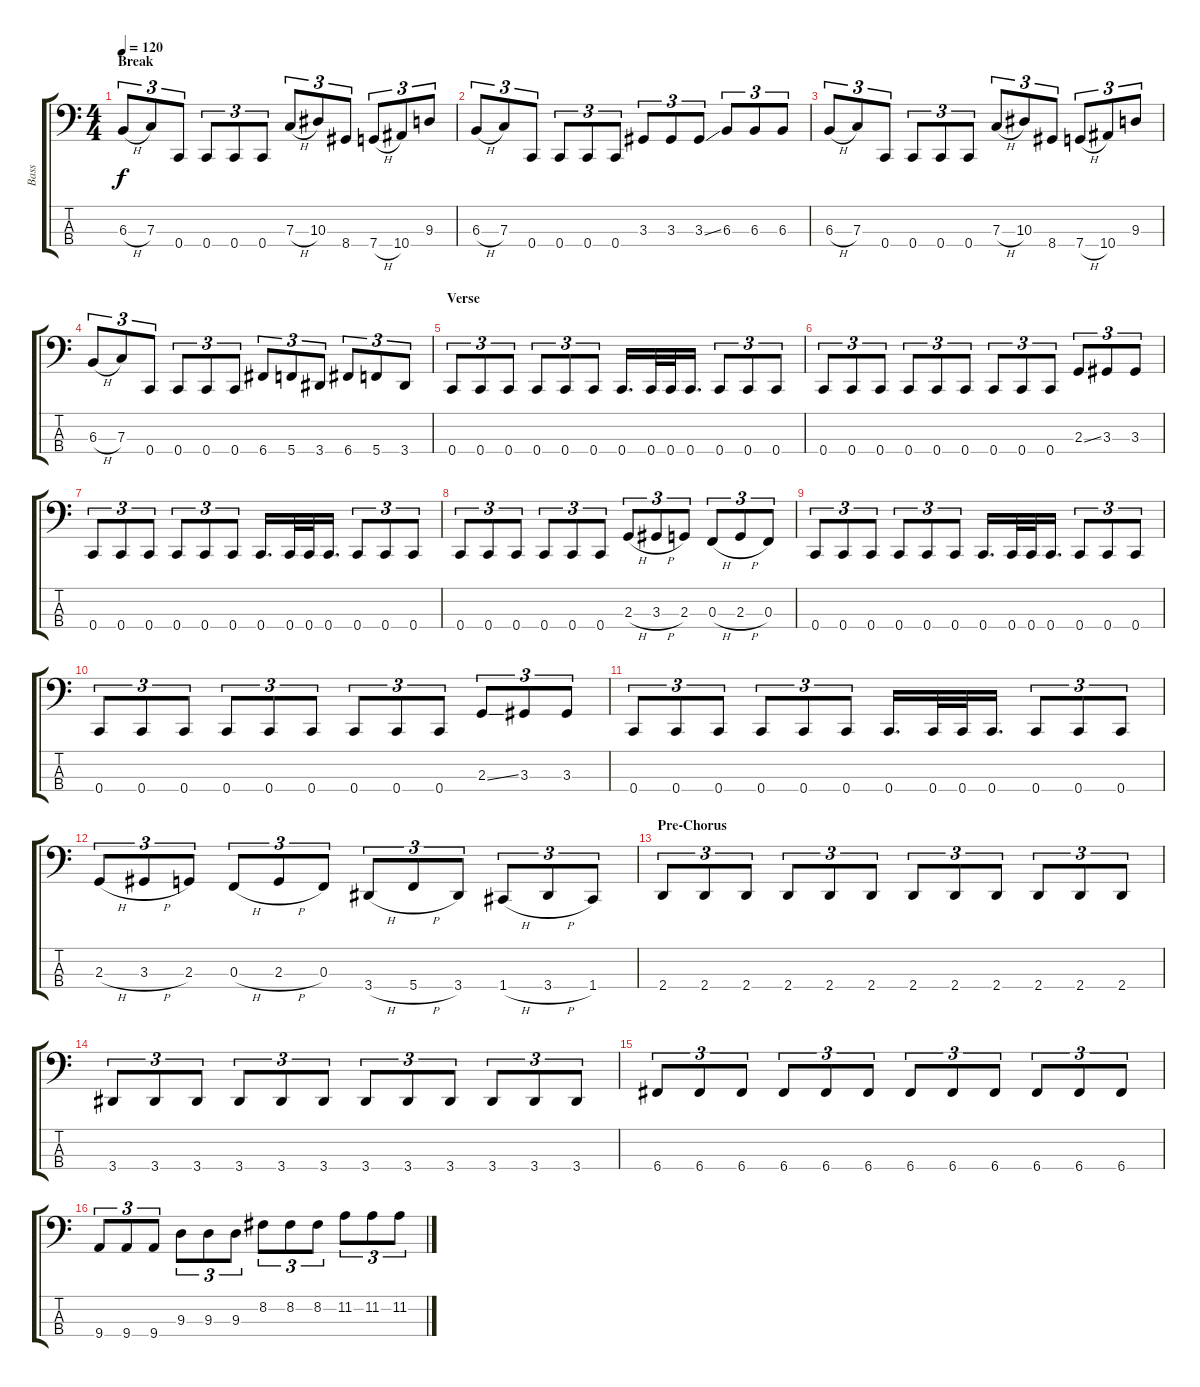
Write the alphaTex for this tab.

\track ("Bass" "Bass") {instrument electricbassfinger}
\staff {score tabs}
\tuning (Eb2 Bb1 F1 C1) {hide}
\ts (4 4)
\section ("" "Break")
\tempo 120
\clef f4
\ks c
6.3{h}.8{tu (3 2) dy f} 7.3.8{tu (3 2)} 0.4.8{tu (3 2)} 0.4.8{tu (3 2)} 0.4.8{tu (3 2)} 0.4.8{tu (3 2)} 7.3{h}.8{tu (3 2)} 10.3.8{tu (3 2)} 8.4.8{tu (3 2)} 7.4{h}.8{tu (3 2)} 10.4.8{tu (3 2)} 9.3.8{tu (3 2)} |
6.3{h}.8{tu (3 2)} 7.3.8{tu (3 2)} 0.4.8{tu (3 2)} 0.4.8{tu (3 2)} 0.4.8{tu (3 2)} 0.4.8{tu (3 2)} 3.3.8{tu (3 2)} 3.3.8{tu (3 2)} 3.3{ss}.8{tu (3 2)} 6.3.8{tu (3 2)} 6.3.8{tu (3 2)} 6.3.8{tu (3 2)} |
6.3{h}.8{tu (3 2)} 7.3.8{tu (3 2)} 0.4.8{tu (3 2)} 0.4.8{tu (3 2)} 0.4.8{tu (3 2)} 0.4.8{tu (3 2)} 7.3{h}.8{tu (3 2)} 10.3.8{tu (3 2)} 8.4.8{tu (3 2)} 7.4{h}.8{tu (3 2)} 10.4.8{tu (3 2)} 9.3.8{tu (3 2)} |
6.3{h}.8{tu (3 2)} 7.3.8{tu (3 2)} 0.4.8{tu (3 2)} 0.4.8{tu (3 2)} 0.4.8{tu (3 2)} 0.4.8{tu (3 2)} 6.4.8{tu (3 2)} 5.4.8{tu (3 2)} 3.4.8{tu (3 2)} 6.4.8{tu (3 2)} 5.4.8{tu (3 2)} 3.4.8{tu (3 2)} |
\section ("" "Verse")
0.4.8{tu (3 2)} 0.4.8{tu (3 2)} 0.4.8{tu (3 2)} 0.4.8{tu (3 2)} 0.4.8{tu (3 2)} 0.4.8{tu (3 2)} 0.4.16{d} 0.4.32 0.4.32 0.4.16{d} 0.4.8{tu (3 2)} 0.4.8{tu (3 2)} 0.4.8{tu (3 2)} |
0.4.8{tu (3 2)} 0.4.8{tu (3 2)} 0.4.8{tu (3 2)} 0.4.8{tu (3 2)} 0.4.8{tu (3 2)} 0.4.8{tu (3 2)} 0.4.8{tu (3 2)} 0.4.8{tu (3 2)} 0.4.8{tu (3 2)} 2.3{ss}.8{tu (3 2)} 3.3.8{tu (3 2)} 3.3.8{tu (3 2)} |
0.4.8{tu (3 2)} 0.4.8{tu (3 2)} 0.4.8{tu (3 2)} 0.4.8{tu (3 2)} 0.4.8{tu (3 2)} 0.4.8{tu (3 2)} 0.4.16{d} 0.4.32 0.4.32 0.4.16{d} 0.4.8{tu (3 2)} 0.4.8{tu (3 2)} 0.4.8{tu (3 2)} |
0.4.8{tu (3 2)} 0.4.8{tu (3 2)} 0.4.8{tu (3 2)} 0.4.8{tu (3 2)} 0.4.8{tu (3 2)} 0.4.8{tu (3 2)} 2.3{h}.8{tu (3 2)} 3.3{h}.8{tu (3 2)} 2.3.8{tu (3 2)} 0.3{h}.8{tu (3 2)} 2.3{h}.8{tu (3 2)} 0.3.8{tu (3 2)} |
0.4.8{tu (3 2)} 0.4.8{tu (3 2)} 0.4.8{tu (3 2)} 0.4.8{tu (3 2)} 0.4.8{tu (3 2)} 0.4.8{tu (3 2)} 0.4.16{d} 0.4.32 0.4.32 0.4.16{d} 0.4.8{tu (3 2)} 0.4.8{tu (3 2)} 0.4.8{tu (3 2)} |
0.4.8{tu (3 2)} 0.4.8{tu (3 2)} 0.4.8{tu (3 2)} 0.4.8{tu (3 2)} 0.4.8{tu (3 2)} 0.4.8{tu (3 2)} 0.4.8{tu (3 2)} 0.4.8{tu (3 2)} 0.4.8{tu (3 2)} 2.3{ss}.8{tu (3 2)} 3.3.8{tu (3 2)} 3.3.8{tu (3 2)} |
0.4.8{tu (3 2)} 0.4.8{tu (3 2)} 0.4.8{tu (3 2)} 0.4.8{tu (3 2)} 0.4.8{tu (3 2)} 0.4.8{tu (3 2)} 0.4.16{d} 0.4.32 0.4.32 0.4.16{d} 0.4.8{tu (3 2)} 0.4.8{tu (3 2)} 0.4.8{tu (3 2)} |
2.3{h}.8{tu (3 2)} 3.3{h}.8{tu (3 2)} 2.3.8{tu (3 2)} 0.3{h}.8{tu (3 2)} 2.3{h}.8{tu (3 2)} 0.3.8{tu (3 2)} 3.4{h}.8{tu (3 2)} 5.4{h}.8{tu (3 2)} 3.4.8{tu (3 2)} 1.4{h}.8{tu (3 2)} 3.4{h}.8{tu (3 2)} 1.4.8{tu (3 2)} |
\section ("" "Pre-Chorus")
2.4.8{tu (3 2)} 2.4.8{tu (3 2)} 2.4.8{tu (3 2)} 2.4.8{tu (3 2)} 2.4.8{tu (3 2)} 2.4.8{tu (3 2)} 2.4.8{tu (3 2)} 2.4.8{tu (3 2)} 2.4.8{tu (3 2)} 2.4.8{tu (3 2)} 2.4.8{tu (3 2)} 2.4.8{tu (3 2)} |
3.4.8{tu (3 2)} 3.4.8{tu (3 2)} 3.4.8{tu (3 2)} 3.4.8{tu (3 2)} 3.4.8{tu (3 2)} 3.4.8{tu (3 2)} 3.4.8{tu (3 2)} 3.4.8{tu (3 2)} 3.4.8{tu (3 2)} 3.4.8{tu (3 2)} 3.4.8{tu (3 2)} 3.4.8{tu (3 2)} |
6.4.8{tu (3 2)} 6.4.8{tu (3 2)} 6.4.8{tu (3 2)} 6.4.8{tu (3 2)} 6.4.8{tu (3 2)} 6.4.8{tu (3 2)} 6.4.8{tu (3 2)} 6.4.8{tu (3 2)} 6.4.8{tu (3 2)} 6.4.8{tu (3 2)} 6.4.8{tu (3 2)} 6.4.8{tu (3 2)} |
9.4.8{tu (3 2)} 9.4.8{tu (3 2)} 9.4.8{tu (3 2)} 9.3.8{tu (3 2)} 9.3.8{tu (3 2)} 9.3.8{tu (3 2)} 8.2.8{tu (3 2)} 8.2.8{tu (3 2)} 8.2.8{tu (3 2)} 11.2.8{tu (3 2)} 11.2.8{tu (3 2)} 11.2.8{tu (3 2)}
